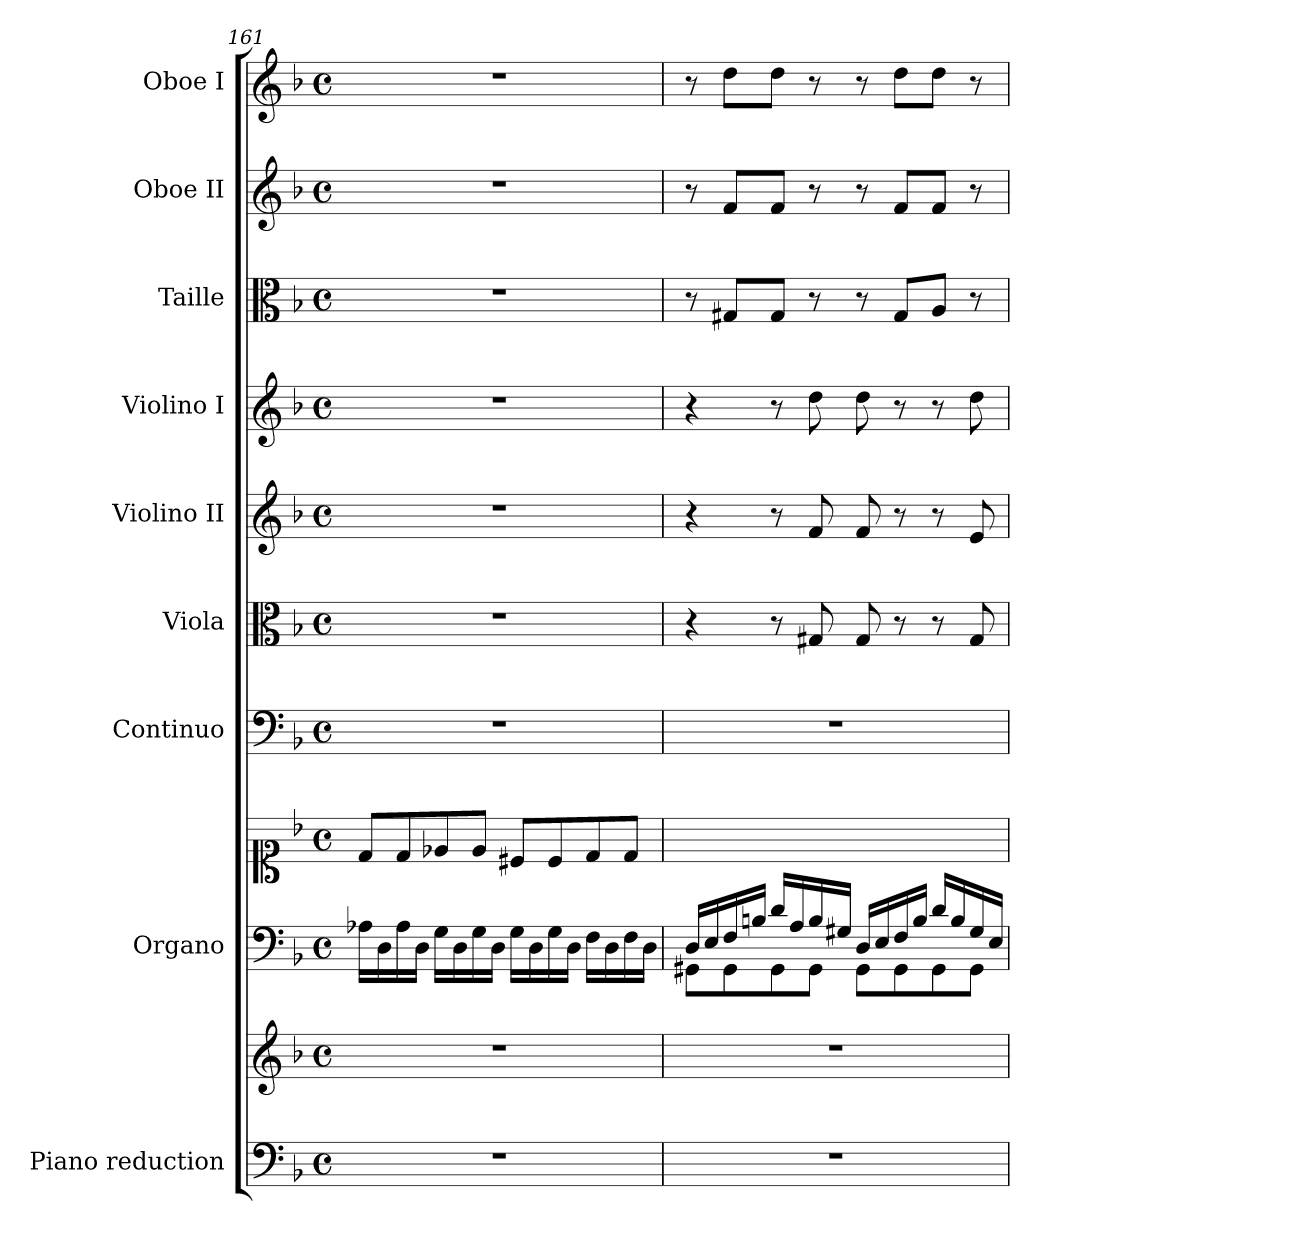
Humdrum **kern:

**kern	**kern	**kern	**kern	**kern	**kern	**kern	**kern	**kern	**kern	**kern
*part9	*part9	*part8	*part8	*part7	*part6	*part5	*part4	*part3	*part2	*part1
*staff11	*staff10	*staff9	*staff8	*staff7	*staff6	*staff5	*staff4	*staff3	*staff2	*staff1
*I"Piano reduction	*	*I"Organo	*	*I"Continuo	*I"Viola	*I"Violino II	*I"Violino I	*I"Taille	*I"Oboe II	*I"Oboe I
*I'Pno	*	*	*	*	*I'Vla	*I'Vln	*I'Vln	*	*I'Ob	*I'Ob
*clefF4	*clefG2	*clefF4	*clefC1	*clefF4	*clefC3	*clefG2	*clefG2	*clefC3	*clefG2	*clefG2
*k[b-]	*k[b-]	*k[b-]	*k[b-]	*k[b-]	*k[b-]	*k[b-]	*k[b-]	*k[b-]	*k[b-]	*k[b-]
*M4/4	*M4/4	*M4/4	*M4/4	*M4/4	*M4/4	*M4/4	*M4/4	*M4/4	*M4/4	*M4/4
*met(c)	*met(c)	*met(c)	*met(c)	*met(c)	*met(c)	*met(c)	*met(c)	*met(c)	*met(c)	*met(c)
=161	=161	=161	=161	=161	=161	=161	=161	=161	=161	=161
1r	1r	16A-X\LL	8d/L	1r	1r	1r	1r	1r	1r	1r
.	.	16D\	.	.	.	.	.	.	.	.
.	.	16A-\	8d/	.	.	.	.	.	.	.
.	.	16D\JJ	.	.	.	.	.	.	.	.
.	.	16G\LL	8e-X/	.	.	.	.	.	.	.
.	.	16D\	.	.	.	.	.	.	.	.
.	.	16G\	8e-/J	.	.	.	.	.	.	.
.	.	16D\JJ	.	.	.	.	.	.	.	.
.	.	16G\LL	8c#X/L	.	.	.	.	.	.	.
.	.	16D\	.	.	.	.	.	.	.	.
.	.	16G\	8c#/	.	.	.	.	.	.	.
.	.	16D\JJ	.	.	.	.	.	.	.	.
.	.	16F\LL	8d/	.	.	.	.	.	.	.
.	.	16D\	.	.	.	.	.	.	.	.
.	.	16F\	8d/J	.	.	.	.	.	.	.
.	.	16D\JJ	.	.	.	.	.	.	.	.
=162	=162	=162	=162	=162	=162	=162	=162	=162	=162	=162
*	*	*^	*	*	*	*	*	*	*	*
1r	1r	16D/LL	8GG#X\L	1ryy	1r	4r	4r	4r	8r	8r	8r
.	.	16E/	.	.	.	.	.	.	.	.	.
.	.	16F/	8GG#\	.	.	.	.	.	8G#X/L	8f/L	8dd\L
.	.	16Bn/JJ	.	.	.	.	.	.	.	.	.
.	.	16d/LL	8GG#\	.	.	8r	8r	8r	8G#/J	8f/J	8dd\J
.	.	16A/	.	.	.	.	.	.	.	.	.
.	.	16B/	8GG#\J	.	.	8G#X/	8f/	8dd\	8r	8r	8r
.	.	16G#X/JJ	.	.	.	.	.	.	.	.	.
.	.	16D/LL	8GG#\L	.	.	8G#/	8f/	8dd\	8r	8r	8r
.	.	16E/	.	.	.	.	.	.	.	.	.
.	.	16F/	8GG#\	.	.	8r	8r	8r	8G#/L	8f/L	8dd\L
.	.	16B/JJ	.	.	.	.	.	.	.	.	.
.	.	16d/LL	8GG#\	.	.	8r	8r	8r	8A/J	8f/J	8dd\J
.	.	16B/	.	.	.	.	.	.	.	.	.
.	.	16G#/	8GG#\J	.	.	8G#/	8e/	8dd\	8r	8r	8r
.	.	16E/JJ	.	.	.	.	.	.	.	.	.
*	*	*v	*v	*	*	*	*	*	*	*	*
=	=	=	=	=	=	=	=	=	=	=
*-	*-	*-	*-	*-	*-	*-	*-	*-	*-	*-
